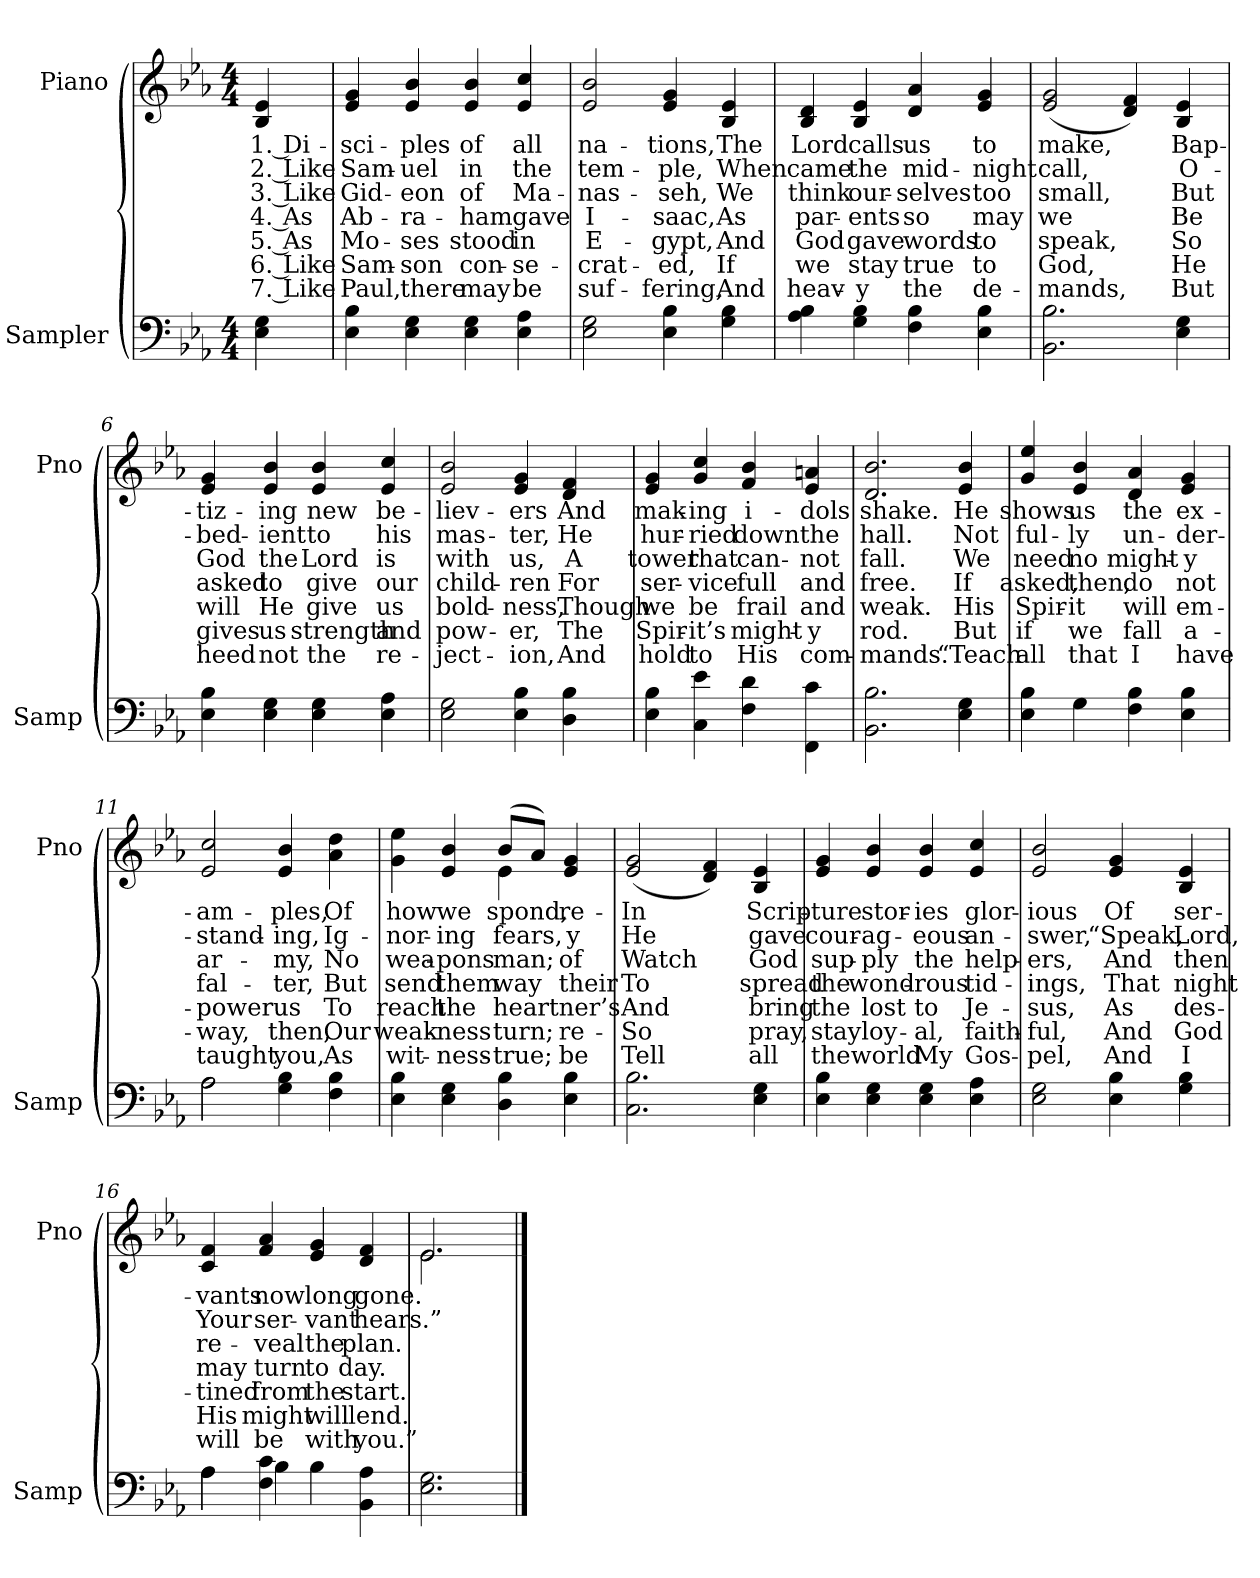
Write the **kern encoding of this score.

**kern	**kern	**text	**text	**text	**text	**text	**text	**text
*part2	*part1	*part1	*part1	*part1	*part1	*part1	*part1	*part1
*staff2	*staff1	*staff1	*staff1	*staff1	*staff1	*staff1	*staff1	*staff1
*I"Sampler	*I"Piano	*	*	*	*	*	*	*
*I'Samp	*I'Pno	*	*	*	*	*	*	*
*clefF4	*clefG2	*	*	*	*	*	*	*
*k[b-e-a-]	*k[b-e-a-]	*	*	*	*	*	*	*
*E-:	*E-:	*	*	*	*	*	*	*
*M4/4	*M4/4	*	*	*	*	*	*	*
=1	=1	=1	=1	=1	=1	=1	=1	=1
4E-\ 4G\	4B-/ 4e-/	1. Di-	2. Like	3. Like	4. As	5. As	6. Like	7. Like
=2	=2	=2	=2	=2	=2	=2	=2	=2
4E-\ 4B-\	4e-/ 4g/	-sci-	Sam-	Gid-	Ab-	Mo-	Sam-	Paul,
4E-\ 4G\	4e-/ 4b-/	-ples	-uel	-eon	-ra-	-ses	-son	there
4E-\ 4G\	4e-/ 4b-/	of	in	of	-ham	stood	con-	may
4E-\ 4A-\	4e-/ 4cc/	all	the	Ma-	gave	in	-se-	be
=3	=3	=3	=3	=3	=3	=3	=3	=3
2E-\ 2G\	2e-/ 2b-/	na-	tem-	-nas-	I-	E-	-crat-	suf-
4E- 4B-	4e-/ 4g/	-tions,	-ple,	-seh,	-saac,	-gypt,	-ed,	-fering,
4G\ 4B-\	4B-/ 4e-/	The	When	We	As	And	If	And
=4	=4	=4	=4	=4	=4	=4	=4	=4
4A-\ 4B-\	4B-/ 4d/	Lord	came	think	par-	God	we	heav-
4G\ 4B-\	4B-/ 4e-/	calls	the	our-	-ents	gave	stay	-y
4F\ 4B-\	4d/ 4a-/	us	mid-	-selves	so	words	true	the
4E-\ 4B-\	4e-/ 4g/	to	-night	too	may	to	to	de-
=5	=5	=5	=5	=5	=5	=5	=5	=5
2.BB-\ 2.B-\	(2e-/ 2g/	make,	call,	small,	we	speak,	God,	-mands,
.	4d/ 4f/)	.	.	.	.	.	.	.
4E-\ 4G\	4B-/ 4e-/	Bap-	O-	But	Be	So	He	But
=6	=6	=6	=6	=6	=6	=6	=6	=6
4E-\ 4B-\	4e-/ 4g/	-tiz-	-bed-	God	asked	will	gives	heed
4E-\ 4G\	4e-/ 4b-/	-ing	-ient	the	to	He	us	not
4E-\ 4G\	4e-/ 4b-/	new	to	Lord	give	give	strength	the
4E-\ 4A-\	4e-/ 4cc/	be-	his	is	our	us	and	re-
=7	=7	=7	=7	=7	=7	=7	=7	=7
2E-\ 2G\	2e-/ 2b-/	-liev-	mas-	with	child-	bold-	pow-	-ject-
4E-\ 4B-\	4e-/ 4g/	-ers	-ter,	us,	-ren	-ness,	-er,	-ion,
4D\ 4B-\	4d/ 4f/	And	He	A	For	Though	The	And
=8	=8	=8	=8	=8	=8	=8	=8	=8
4E-\ 4B-\	4e-/ 4g/	mak-	hur-	tower	ser-	we	Spir-	hold
4C\ 4e-\	4g/ 4cc/	-ing	-ried	that	-vice	be	-it’s	to
4F\ 4d\	4f/ 4b-/	i-	down	can-	full	frail	might-	His
4FF\ 4c\	4e-/ 4an/	-dols	the	-not	and	and	-y	com-
=9	=9	=9	=9	=9	=9	=9	=9	=9
2.BB-\ 2.B-\	2.d/ 2.b-/	shake.	hall.	fall.	free.	weak.	rod.	-mands.
4E-\ 4G\	4e-/ 4b-/	He	Not	We	If	His	But	“Teach
=10	=10	=10	=10	=10	=10	=10	=10	=10
4E-\ 4B-\	4g/ 4ee-/	shows	ful-	need	asked,	Spir-	if	all
4G\	4e-/ 4b-/	us	-ly	no	then,	-it	we	that
4F\ 4B-\	4d/ 4a-/	the	un-	might-	do	will	fall	I
4E-\ 4B-\	4e-/ 4g/	ex-	-der-	-y	not	em-	a-	have
=11	=11	=11	=11	=11	=11	=11	=11	=11
*^	*	*	*	*	*	*	*	*
2A-\	2A-	2e-/ 2cc/	-am-	-stand-	ar-	fal-	-power	-way,	taught
4G\ 4B-\	2ryy	4e-/ 4b-/	-ples,	-ing,	-my,	-ter,	us	then,	you,
4F\ 4B-\	.	4a-\ 4dd\	Of	Ig-	No	But	To	Our	As
*v	*v	*	*	*	*	*	*	*	*
=12	=12	=12	=12	=12	=12	=12	=12	=12
*	*^	*	*	*	*	*	*	*
4E-\ 4B-\	4g\ 4ee-\	2ryy	how	-nor-	wea-	send	reach	weak-	wit-
4E-\ 4G\	4e-/ 4b-/	.	we	-ing	-pons	them	the	-ness	-ness-
4D\ 4B-\	(8b-/L	4e-	-spond,	fears,	man;	way	heart	-turn;	true;
.	8a-/J)	.	.	.	.	.	.	.	.
4E-\ 4B-\	4e-/ 4g/	4ryy	re-	-y	of	their	-ner’s	re-	be
*	*v	*v	*	*	*	*	*	*	*
=13	=13	=13	=13	=13	=13	=13	=13	=13
2.C\ 2.B-\	(2e-/ 2g/	In	He	Watch	To	And	So	Tell
.	4d/ 4f/)	.	.	.	.	.	.	.
4E-\ 4G\	4B-/ 4e-/	Scrip-	gave	God	spread	bring	pray,	all
=14	=14	=14	=14	=14	=14	=14	=14	=14
4E-\ 4B-\	4e-/ 4g/	-ture	cour-	sup-	the	the	stay	the
4E-\ 4G\	4e-/ 4b-/	stor-	-ag-	-ply	wond-	lost	loy-	world
4E-\ 4G\	4e-/ 4b-/	-ies	-eous	the	-rous	to	-al,	My
4E-\ 4A-\	4e-/ 4cc/	glor-	an-	help-	tid-	Je-	faith-	Gos-
=15	=15	=15	=15	=15	=15	=15	=15	=15
2E-\ 2G\	2e-/ 2b-/	-ious	-swer,	-ers,	-ings,	-sus,	-ful,	-pel,
4E-\ 4B-\	4e-/ 4g/	Of	“Speak,	And	That	As	And	And
4G\ 4B-\	4B-/ 4e-/	ser-	Lord,	then	night	des-	God	I
=16	=16	=16	=16	=16	=16	=16	=16	=16
*^	*	*	*	*	*	*	*	*
4A-\	4A-	4c/ 4f/	-vants	Your	re-	may	-tined	His	will
4F\ 4c\	4B-	4f/ 4a-/	now	ser-	-veal	turn	from	might	be
4B-\	2ryy	4e-/ 4g/	long	-vant	the	to	the	will	with
4BB-\ 4A-\	.	4d/ 4f/	gone.	hears.”	plan.	day.	start.	lend.	you.”
*v	*v	*	*	*	*	*	*	*	*
=17	=17	=17	=17	=17	=17	=17	=17	=17
*	*^	*	*	*	*	*	*	*
2.E-\ 2.G\	2.e-/	2.e-	.	.	.	.	.	.	.
*	*v	*v	*	*	*	*	*	*	*
==	==	==	==	==	==	==	==	==
*-	*-	*-	*-	*-	*-	*-	*-	*-
